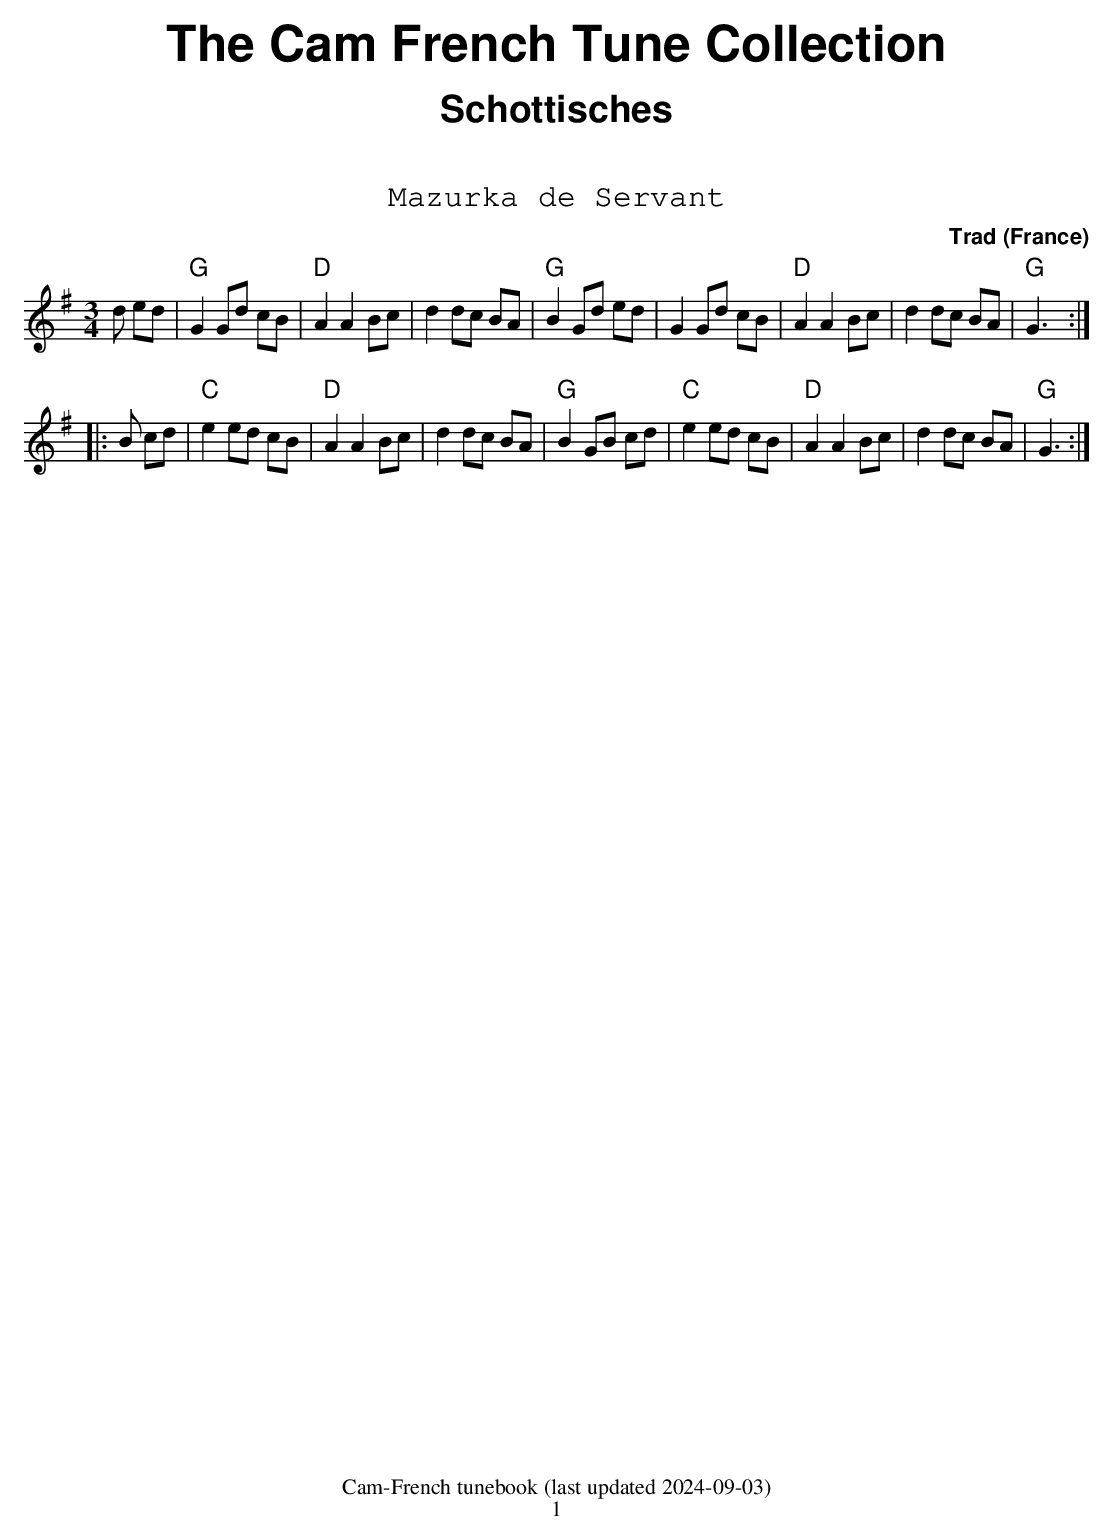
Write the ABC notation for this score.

X:1
T:Mazurka de Servant
M:3/4
C:Trad
O:France
K:G
d ed|\
"G"G2Gd cB| "D" A2A2 Bc| d2dc BA| "G" B2Gd ed|\
G2Gd cB| "D" A2A2 Bc| d2dc BA|"G" G3 :|
|: B cd|\
"C"e2ed cB|"D" A2A2 Bc| d2 dc BA| "G"B2GB cd|\
"C"e2ed cB| "D"A2A2 Bc| d2 dc BA| "G"G3 :|
